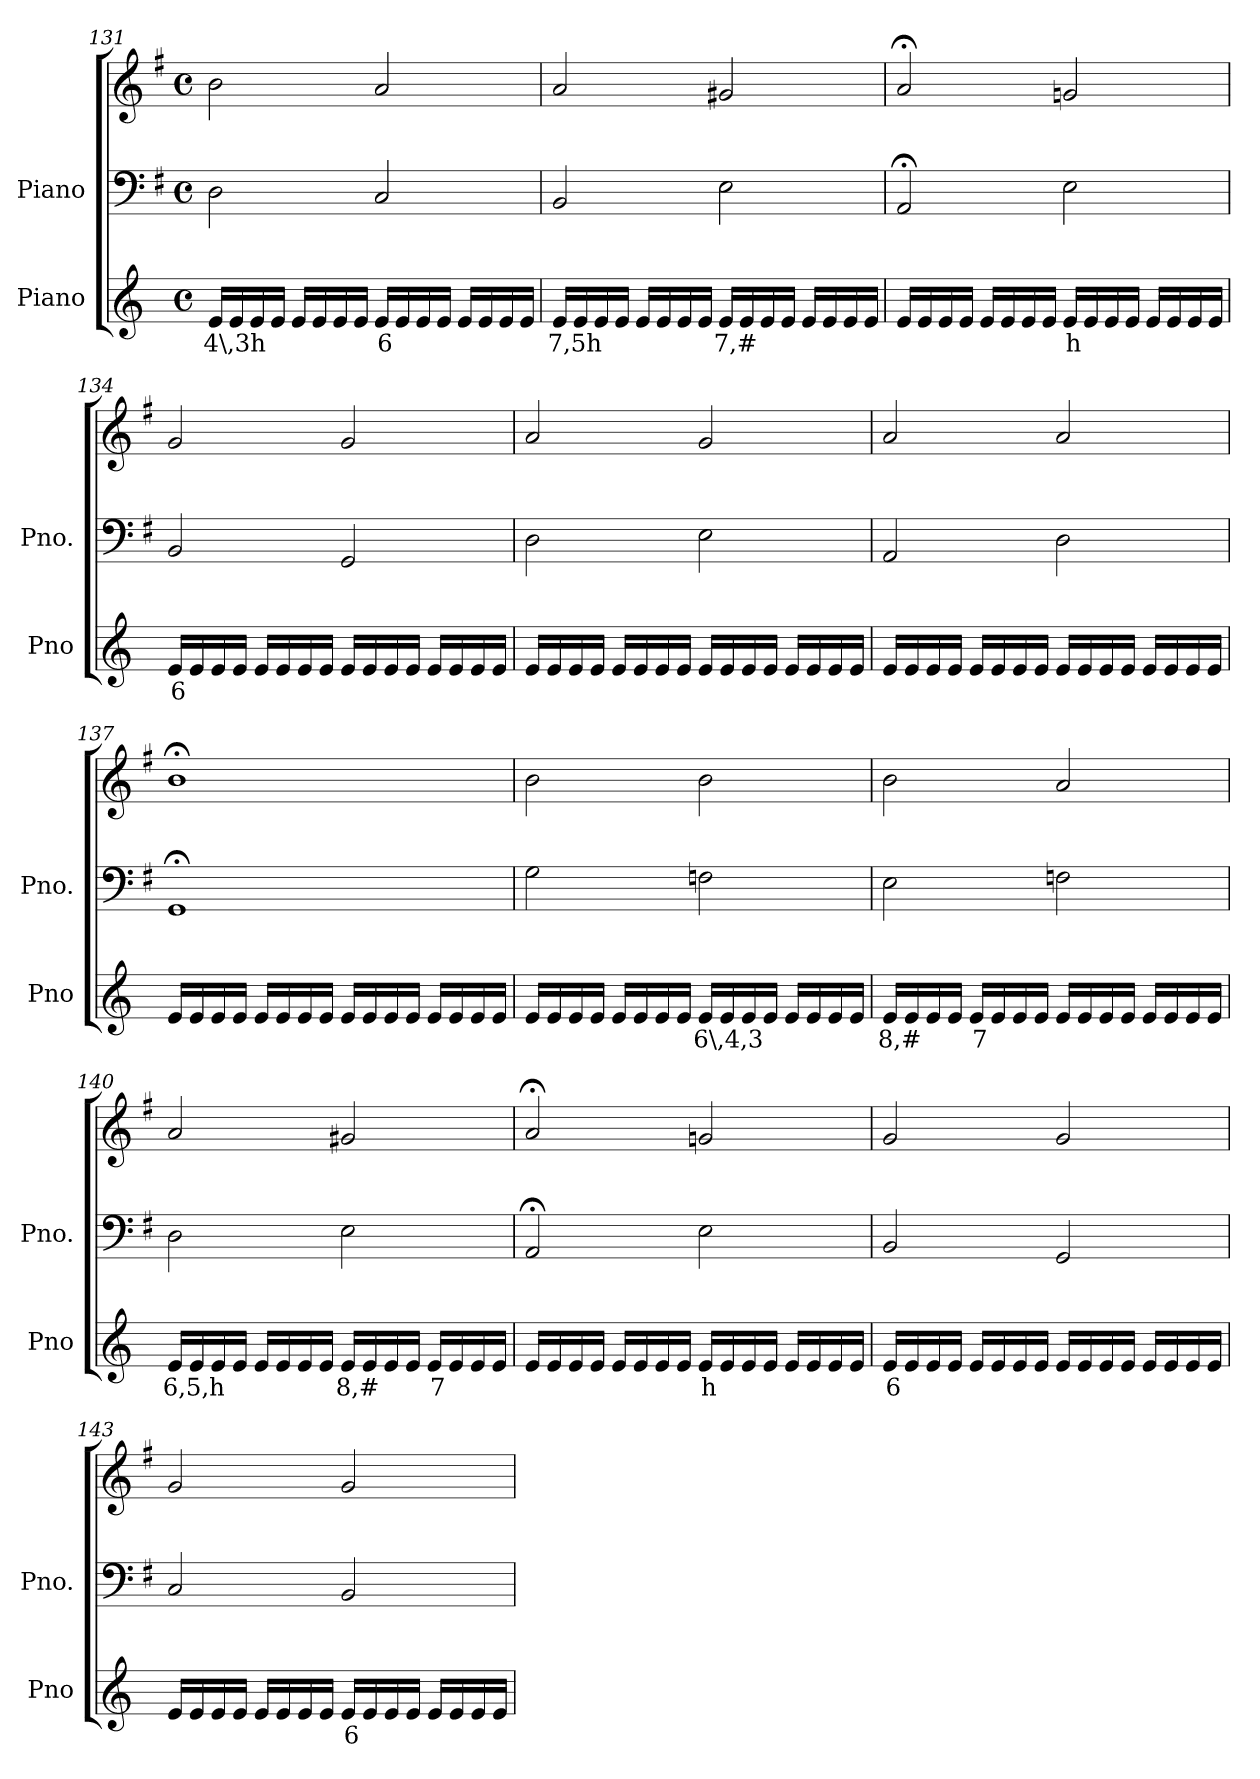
**kern	**text	**kern	**kern
*part2	*part2	*part1	*part1
*staff3	*staff3	*staff2	*staff1
*I"Piano	*	*I"Piano	*
*I'Pno	*	*I'Pno.	*
*clefG2	*	*clefF4	*clefG2
*k[]	*	*k[f#]	*k[f#]
*M4/4	*	*M4/4	*M4/4
*met(c)	*	*met(c)	*met(c)
=131	=131	=131	=131
!	!LO:LY:b	!	!
16e/LL	4\,3h	2D\	2b\
16e/	.	.	.
16e/	.	.	.
16e/JJ	.	.	.
16e/LL	.	.	.
16e/	.	.	.
16e/	.	.	.
16e/JJ	.	.	.
!	!LO:LY:b	!	!
16e/LL	6	2C/	2a/
16e/	.	.	.
16e/	.	.	.
16e/JJ	.	.	.
16e/LL	.	.	.
16e/	.	.	.
16e/	.	.	.
16e/JJ	.	.	.
=132	=132	=132	=132
!	!LO:LY:b	!	!
16e/LL	7,5h	2BB/	2a/
16e/	.	.	.
16e/	.	.	.
16e/JJ	.	.	.
16e/LL	.	.	.
16e/	.	.	.
16e/	.	.	.
16e/JJ	.	.	.
!	!LO:LY:b	!	!
16e/LL	7,#	2E\	2g#X/
16e/	.	.	.
16e/	.	.	.
16e/JJ	.	.	.
16e/LL	.	.	.
16e/	.	.	.
16e/	.	.	.
16e/JJ	.	.	.
=133	=133	=133	=133
16e/LL	.	2AA;</	2a;</
16e/	.	.	.
16e/	.	.	.
16e/JJ	.	.	.
16e/LL	.	.	.
16e/	.	.	.
16e/	.	.	.
16e/JJ	.	.	.
!	!LO:LY:b	!	!
16e/LL	h	2E\	2gn/
16e/	.	.	.
16e/	.	.	.
16e/JJ	.	.	.
16e/LL	.	.	.
16e/	.	.	.
16e/	.	.	.
16e/JJ	.	.	.
=134	=134	=134	=134
!	!LO:LY:b	!	!
16e/LL	6	2BB/	2g/
16e/	.	.	.
16e/	.	.	.
16e/JJ	.	.	.
16e/LL	.	.	.
16e/	.	.	.
16e/	.	.	.
16e/JJ	.	.	.
16e/LL	.	2GG/	2g/
16e/	.	.	.
16e/	.	.	.
16e/JJ	.	.	.
16e/LL	.	.	.
16e/	.	.	.
16e/	.	.	.
16e/JJ	.	.	.
=135	=135	=135	=135
16e/LL	.	2D\	2a/
16e/	.	.	.
16e/	.	.	.
16e/JJ	.	.	.
16e/LL	.	.	.
16e/	.	.	.
16e/	.	.	.
16e/JJ	.	.	.
16e/LL	.	2E\	2g/
16e/	.	.	.
16e/	.	.	.
16e/JJ	.	.	.
16e/LL	.	.	.
16e/	.	.	.
16e/	.	.	.
16e/JJ	.	.	.
=136	=136	=136	=136
16e/LL	.	2AA/	2a/
16e/	.	.	.
16e/	.	.	.
16e/JJ	.	.	.
16e/LL	.	.	.
16e/	.	.	.
16e/	.	.	.
16e/JJ	.	.	.
16e/LL	.	2D\	2a/
16e/	.	.	.
16e/	.	.	.
16e/JJ	.	.	.
16e/LL	.	.	.
16e/	.	.	.
16e/	.	.	.
16e/JJ	.	.	.
=137	=137	=137	=137
16e/LL	.	1GG;<	1b;<
16e/	.	.	.
16e/	.	.	.
16e/JJ	.	.	.
16e/LL	.	.	.
16e/	.	.	.
16e/	.	.	.
16e/JJ	.	.	.
16e/LL	.	.	.
16e/	.	.	.
16e/	.	.	.
16e/JJ	.	.	.
16e/LL	.	.	.
16e/	.	.	.
16e/	.	.	.
16e/JJ	.	.	.
=138	=138	=138	=138
16e/LL	.	2G\	2b\
16e/	.	.	.
16e/	.	.	.
16e/JJ	.	.	.
16e/LL	.	.	.
16e/	.	.	.
16e/	.	.	.
16e/JJ	.	.	.
!	!LO:LY:b	!	!
16e/LL	6\,4,3	2Fn\	2b\
16e/	.	.	.
16e/	.	.	.
16e/JJ	.	.	.
16e/LL	.	.	.
16e/	.	.	.
16e/	.	.	.
16e/JJ	.	.	.
=139	=139	=139	=139
!	!LO:LY:b	!	!
16e/LL	8,#	2E\	2b\
16e/	.	.	.
16e/	.	.	.
16e/JJ	.	.	.
!	!LO:LY:b	!	!
16e/LL	7	.	.
16e/	.	.	.
16e/	.	.	.
16e/JJ	.	.	.
16e/LL	.	2Fn\	2a/
16e/	.	.	.
16e/	.	.	.
16e/JJ	.	.	.
16e/LL	.	.	.
16e/	.	.	.
16e/	.	.	.
16e/JJ	.	.	.
=140	=140	=140	=140
!	!LO:LY:b	!	!
16e/LL	6,5,h	2D\	2a/
16e/	.	.	.
16e/	.	.	.
16e/JJ	.	.	.
16e/LL	.	.	.
16e/	.	.	.
16e/	.	.	.
16e/JJ	.	.	.
!	!LO:LY:b	!	!
16e/LL	8,#	2E\	2g#X/
16e/	.	.	.
16e/	.	.	.
16e/JJ	.	.	.
!	!LO:LY:b	!	!
16e/LL	7	.	.
16e/	.	.	.
16e/	.	.	.
16e/JJ	.	.	.
=141	=141	=141	=141
16e/LL	.	2AA;</	2a;</
16e/	.	.	.
16e/	.	.	.
16e/JJ	.	.	.
16e/LL	.	.	.
16e/	.	.	.
16e/	.	.	.
16e/JJ	.	.	.
!	!LO:LY:b	!	!
16e/LL	h	2E\	2gn/
16e/	.	.	.
16e/	.	.	.
16e/JJ	.	.	.
16e/LL	.	.	.
16e/	.	.	.
16e/	.	.	.
16e/JJ	.	.	.
=142	=142	=142	=142
!	!LO:LY:b	!	!
16e/LL	6	2BB/	2g/
16e/	.	.	.
16e/	.	.	.
16e/JJ	.	.	.
16e/LL	.	.	.
16e/	.	.	.
16e/	.	.	.
16e/JJ	.	.	.
16e/LL	.	2GG/	2g/
16e/	.	.	.
16e/	.	.	.
16e/JJ	.	.	.
16e/LL	.	.	.
16e/	.	.	.
16e/	.	.	.
16e/JJ	.	.	.
=143	=143	=143	=143
16e/LL	.	2C/	2g/
16e/	.	.	.
16e/	.	.	.
16e/JJ	.	.	.
16e/LL	.	.	.
16e/	.	.	.
16e/	.	.	.
16e/JJ	.	.	.
!	!LO:LY:b	!	!
16e/LL	6	2BB/	2g/
16e/	.	.	.
16e/	.	.	.
16e/JJ	.	.	.
16e/LL	.	.	.
16e/	.	.	.
16e/	.	.	.
16e/JJ	.	.	.
=	=	=	=
*-	*-	*-	*-
